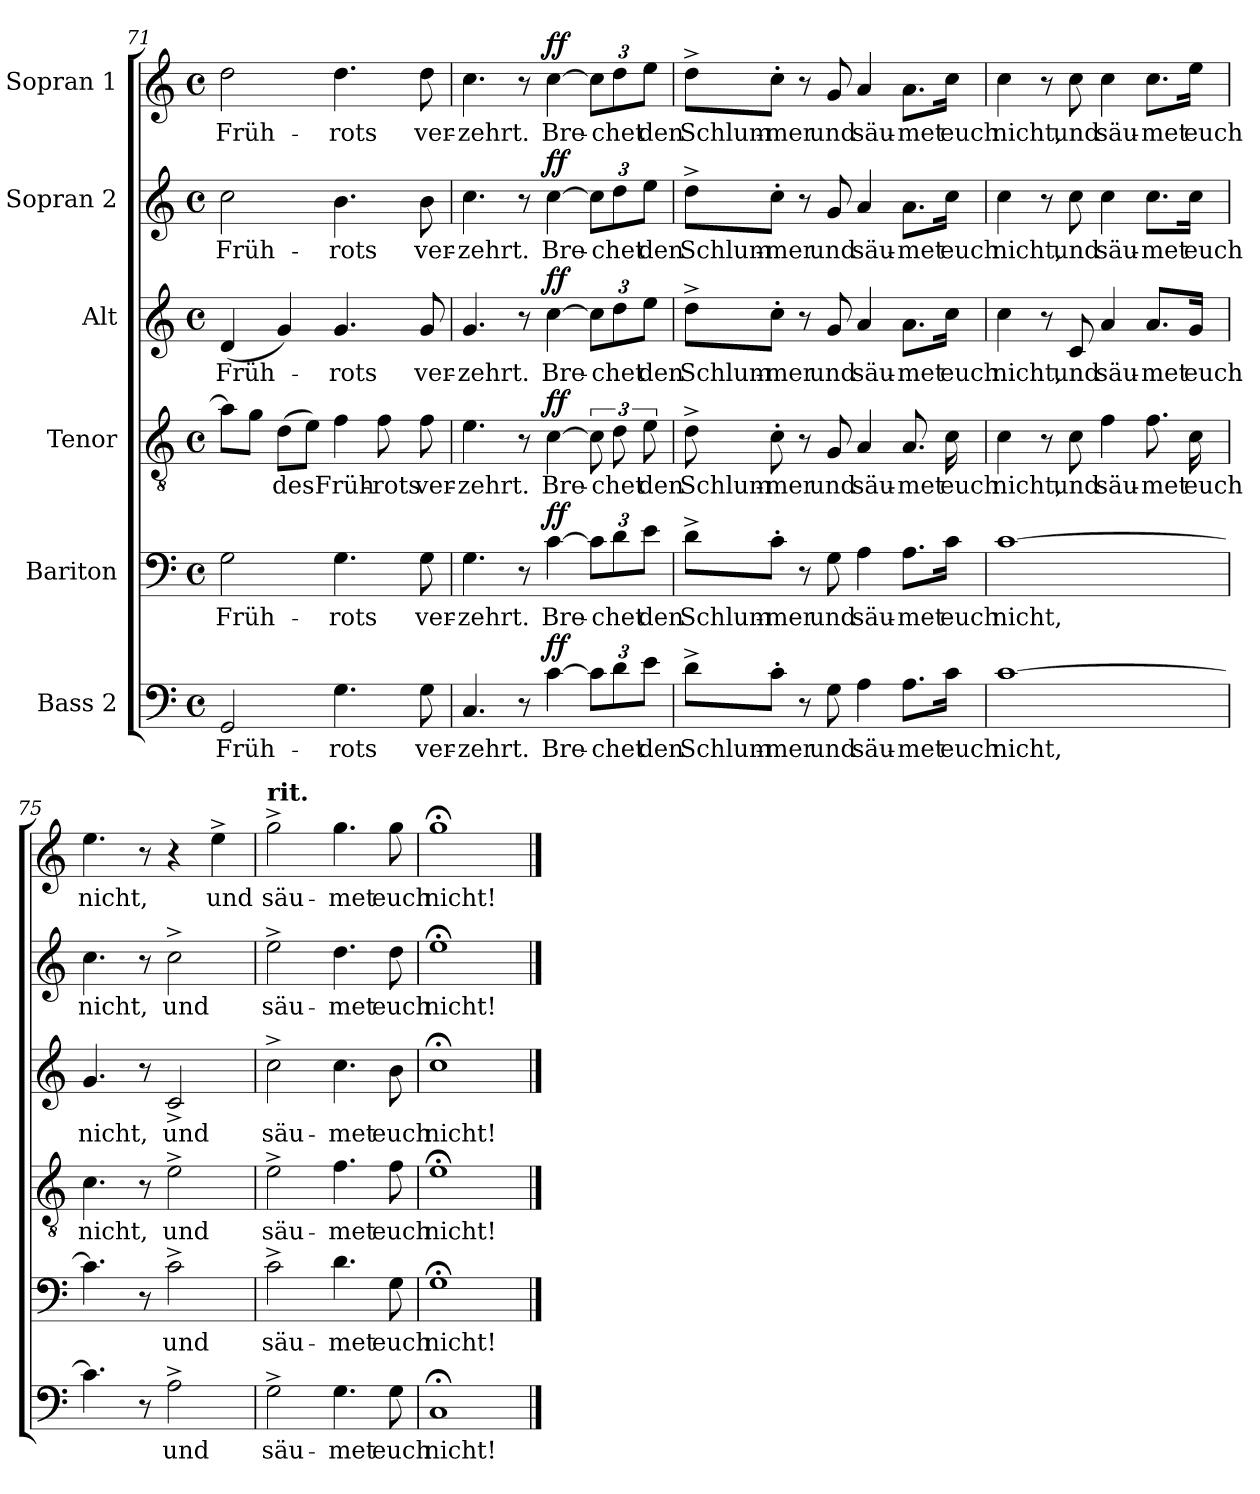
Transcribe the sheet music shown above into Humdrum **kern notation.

**kern	**text	**dynam	**kern	**text	**dynam	**kern	**text	**dynam	**kern	**text	**dynam	**kern	**text	**dynam	**kern	**text	**dynam
*part6	*part6	*part6	*part5	*part5	*part5	*part4	*part4	*part4	*part3	*part3	*part3	*part2	*part2	*part2	*part1	*part1	*part1
*staff6	*staff6	*staff6	*staff5	*staff5	*staff5	*staff4	*staff4	*staff4	*staff3	*staff3	*staff3	*staff2	*staff2	*staff2	*staff1	*staff1	*staff1
*I"Bass 2	*	*	*I"Bariton	*	*	*I"Tenor	*	*	*I"Alt	*	*	*I"Sopran 2	*	*	*I"Sopran 1	*	*
*clefF4	*	*	*clefF4	*	*	*clefGv2	*	*	*clefG2	*	*	*clefG2	*	*	*clefG2	*	*
*k[]	*	*	*k[]	*	*	*k[]	*	*	*k[]	*	*	*k[]	*	*	*k[]	*	*
*M4/4	*	*	*M4/4	*	*	*M4/4	*	*	*M4/4	*	*	*M4/4	*	*	*M4/4	*	*
*met(c)	*	*	*met(c)	*	*	*met(c)	*	*	*met(c)	*	*	*met(c)	*	*	*met(c)	*	*
=71	=71	=71	=71	=71	=71	=71	=71	=71	=71	=71	=71	=71	=71	=71	=71	=71	=71
!	!LO:LY:b	!	!	!LO:LY:b	!	!	!	!	!	!LO:LY:b	!	!	!LO:LY:b	!	!	!LO:LY:b	!
2GG/	Früh-	.	2G\	Früh-	.	8a\L]	.	.	(<4d/	Früh-	.	2cc\	Früh-	.	2dd\	Früh-	.
.	.	.	.	.	.	8g\J	.	.	.	.	.	.	.	.	.	.	.
!	!	!	!	!	!	!	!LO:LY:b	!	!	!	!	!	!	!	!	!	!
.	.	.	.	.	.	(>8d\L	des	.	4g/)	.	.	.	.	.	.	.	.
.	.	.	.	.	.	8e\J)	.	.	.	.	.	.	.	.	.	.	.
!	!LO:LY:b	!	!	!LO:LY:b	!	!	!LO:LY:b	!	!	!LO:LY:b	!	!	!LO:LY:b	!	!	!LO:LY:b	!
4.G\	-rots	.	4.G\	-rots	.	4f\	Früh-	.	4.g/	-rots	.	4.b\	-rots	.	4.dd\	-rots	.
!	!	!	!	!	!	!	!LO:LY:b	!	!	!	!	!	!	!	!	!	!
.	.	.	.	.	.	8f\	-rots	.	.	.	.	.	.	.	.	.	.
!	!LO:LY:b	!	!	!LO:LY:b	!	!	!LO:LY:b	!	!	!LO:LY:b	!	!	!LO:LY:b	!	!	!LO:LY:b	!
8G\	ver-	.	8G\	ver-	.	8f\	ver-	.	8g/	ver-	.	8b\	ver-	.	8dd\	ver-	.
!!LO:PB:g=z
=72	=72	=72	=72	=72	=72	=72	=72	=72	=72	=72	=72	=72	=72	=72	=72	=72	=72
!	!LO:LY:b	!	!	!LO:LY:b	!	!	!LO:LY:b	!	!	!LO:LY:b	!	!	!LO:LY:b	!	!	!LO:LY:b	!
4.C/	-zehrt.	.	4.G\	-zehrt.	.	4.e\	-zehrt.	.	4.g/	-zehrt.	.	4.cc\	-zehrt.	.	4.cc\	-zehrt.	.
8r	.	.	8r	.	.	8r	.	.	8r	.	.	8r	.	.	8r	.	.
!	!LO:LY:b	!LO:DY:a	!	!LO:LY:b	!LO:DY:a	!	!LO:LY:b	!LO:DY:a	!	!LO:LY:b	!LO:DY:a	!	!LO:LY:b	!LO:DY:a	!	!LO:LY:b	!LO:DY:a
[4c\	Bre-	ff	[4c\	Bre-	ff	[4c\	Bre-	ff	[4cc\	Bre-	ff	[4cc\	Bre-	ff	[4cc\	Bre-	ff
12c\L]	.	.	12c\L]	.	.	12c\]	.	.	12cc\L]	.	.	12cc\L]	.	.	12cc\L]	.	.
!	!LO:LY:b	!	!	!LO:LY:b	!	!	!LO:LY:b	!	!	!LO:LY:b	!	!	!LO:LY:b	!	!	!LO:LY:b	!
12d\	-chet	.	12d\	-chet	.	12d\	-chet	.	12dd\	-chet	.	12dd\	-chet	.	12dd\	-chet	.
!	!LO:LY:b	!	!	!LO:LY:b	!	!	!LO:LY:b	!	!	!LO:LY:b	!	!	!LO:LY:b	!	!	!LO:LY:b	!
12e\J	den	.	12e\J	den	.	12e\	den	.	12ee\J	den	.	12ee\J	den	.	12ee\J	den	.
=73	=73	=73	=73	=73	=73	=73	=73	=73	=73	=73	=73	=73	=73	=73	=73	=73	=73
!	!LO:LY:b	!	!	!LO:LY:b	!	!	!LO:LY:b	!	!	!LO:LY:b	!	!	!LO:LY:b	!	!	!LO:LY:b	!
8d^\L	Schlum-	.	8d^\L	Schlum-	.	8d^\	Schlum-	.	8dd^\L	Schlum-	.	8dd^\L	Schlum-	.	8dd^\L	Schlum-	.
!	!LO:LY:b	!	!	!LO:LY:b	!	!	!LO:LY:b	!	!	!LO:LY:b	!	!	!LO:LY:b	!	!	!LO:LY:b	!
8c'\J	-mer	.	8c'\J	-mer	.	8c'\	-mer	.	8cc'\J	-mer	.	8cc'\J	-mer	.	8cc'\J	-mer	.
8r	.	.	8r	.	.	8r	.	.	8r	.	.	8r	.	.	8r	.	.
!	!LO:LY:b	!	!	!LO:LY:b	!	!	!LO:LY:b	!	!	!LO:LY:b	!	!	!LO:LY:b	!	!	!LO:LY:b	!
8G\	und	.	8G\	und	.	8G/	und	.	8g/	und	.	8g/	und	.	8g/	und	.
!	!LO:LY:b	!	!	!LO:LY:b	!	!	!LO:LY:b	!	!	!LO:LY:b	!	!	!LO:LY:b	!	!	!LO:LY:b	!
4A\	säu-	.	4A\	säu-	.	4A/	säu-	.	4a/	säu-	.	4a/	säu-	.	4a/	säu-	.
!	!LO:LY:b	!	!	!LO:LY:b	!	!	!LO:LY:b	!	!	!LO:LY:b	!	!	!LO:LY:b	!	!	!LO:LY:b	!
8.A\L	-met	.	8.A\L	-met	.	8.A/	-met	.	8.a\L	-met	.	8.a\L	-met	.	8.a\L	-met	.
!	!LO:LY:b	!	!	!LO:LY:b	!	!	!LO:LY:b	!	!	!LO:LY:b	!	!	!LO:LY:b	!	!	!LO:LY:b	!
16c\Jk	euch	.	16c\Jk	euch	.	16c\	euch	.	16cc\Jk	euch	.	16cc\Jk	euch	.	16cc\Jk	euch	.
!!LO:LB:g=z
=74	=74	=74	=74	=74	=74	=74	=74	=74	=74	=74	=74	=74	=74	=74	=74	=74	=74
!	!LO:LY:b	!	!	!LO:LY:b	!	!	!LO:LY:b	!	!	!LO:LY:b	!	!	!LO:LY:b	!	!	!LO:LY:b	!
[1c	nicht,	.	[1c	nicht,	.	4c\	nicht,	.	4cc\	nicht,	.	4cc\	nicht,	.	4cc\	nicht,	.
.	.	.	.	.	.	8r	.	.	8r	.	.	8r	.	.	8r	.	.
!	!	!	!	!	!	!	!LO:LY:b	!	!	!LO:LY:b	!	!	!LO:LY:b	!	!	!LO:LY:b	!
.	.	.	.	.	.	8c\	und	.	8c/	und	.	8cc\	und	.	8cc\	und	.
!	!	!	!	!	!	!	!LO:LY:b	!	!	!LO:LY:b	!	!	!LO:LY:b	!	!	!LO:LY:b	!
.	.	.	.	.	.	4f\	säu-	.	4a/	säu-	.	4cc\	säu-	.	4cc\	säu-	.
!	!	!	!	!	!	!	!LO:LY:b	!	!	!LO:LY:b	!	!	!LO:LY:b	!	!	!LO:LY:b	!
.	.	.	.	.	.	8.f\	-met	.	8.a/L	-met	.	8.cc\L	-met	.	8.cc\L	-met	.
!	!	!	!	!	!	!	!LO:LY:b	!	!	!LO:LY:b	!	!	!LO:LY:b	!	!	!LO:LY:b	!
.	.	.	.	.	.	16c\	euch	.	16g/Jk	euch	.	16cc\Jk	euch	.	16ee\Jk	euch	.
=75	=75	=75	=75	=75	=75	=75	=75	=75	=75	=75	=75	=75	=75	=75	=75	=75	=75
!	!	!	!	!	!	!	!LO:LY:b	!	!	!LO:LY:b	!	!	!LO:LY:b	!	!	!LO:LY:b	!
4.c\]	.	.	4.c\]	.	.	4.c\	nicht,	.	4.g/	nicht,	.	4.cc\	nicht,	.	4.ee\	nicht,	.
8r	.	.	8r	.	.	8r	.	.	8r	.	.	8r	.	.	8r	.	.
!	!LO:LY:b	!	!	!LO:LY:b	!	!	!LO:LY:b	!	!	!LO:LY:b	!	!	!LO:LY:b	!	!	!	!
2A^\	und	.	2c^\	und	.	2e^\	und	.	2c^/	und	.	2cc^\	und	.	4r	.	.
!	!	!	!	!	!	!	!	!	!	!	!	!	!	!	!	!LO:LY:b	!
.	.	.	.	.	.	.	.	.	.	.	.	.	.	.	4ee^\	und	.
=76	=76	=76	=76	=76	=76	=76	=76	=76	=76	=76	=76	=76	=76	=76	=76	=76	=76
!	!	!	!	!	!	!	!	!	!	!	!	!	!	!	!LO:TX:a:B:t=rit.	!	!
!	!LO:LY:b	!	!	!LO:LY:b	!	!	!LO:LY:b	!	!	!LO:LY:b	!	!	!LO:LY:b	!	!	!LO:LY:b	!
2G^\	säu-	.	2c^\	säu-	.	2e^\	säu-	.	2cc^\	säu-	.	2ee^\	säu-	.	2gg^\	säu-	.
!	!LO:LY:b	!	!	!LO:LY:b	!	!	!LO:LY:b	!	!	!LO:LY:b	!	!	!LO:LY:b	!	!	!LO:LY:b	!
4.G\	-met	.	4.d\	-met	.	4.f\	-met	.	4.cc\	-met	.	4.dd\	-met	.	4.gg\	-met	.
!	!LO:LY:b	!	!	!LO:LY:b	!	!	!LO:LY:b	!	!	!LO:LY:b	!	!	!LO:LY:b	!	!	!LO:LY:b	!
8G\	euch	.	8G\	euch	.	8f\	euch	.	8b\	euch	.	8dd\	euch	.	8gg\	euch	.
=77	=77	=77	=77	=77	=77	=77	=77	=77	=77	=77	=77	=77	=77	=77	=77	=77	=77
!	!LO:LY:b	!	!	!LO:LY:b	!	!	!LO:LY:b	!	!	!LO:LY:b	!	!	!LO:LY:b	!	!	!LO:LY:b	!
1C;<	nicht!	.	1G;<	nicht!	.	1e;<	nicht!	.	1cc;<	nicht!	.	1ee;<	nicht!	.	1gg;<	nicht!	.
==	==	==	==	==	==	==	==	==	==	==	==	==	==	==	==	==	==
*-	*-	*-	*-	*-	*-	*-	*-	*-	*-	*-	*-	*-	*-	*-	*-	*-	*-
